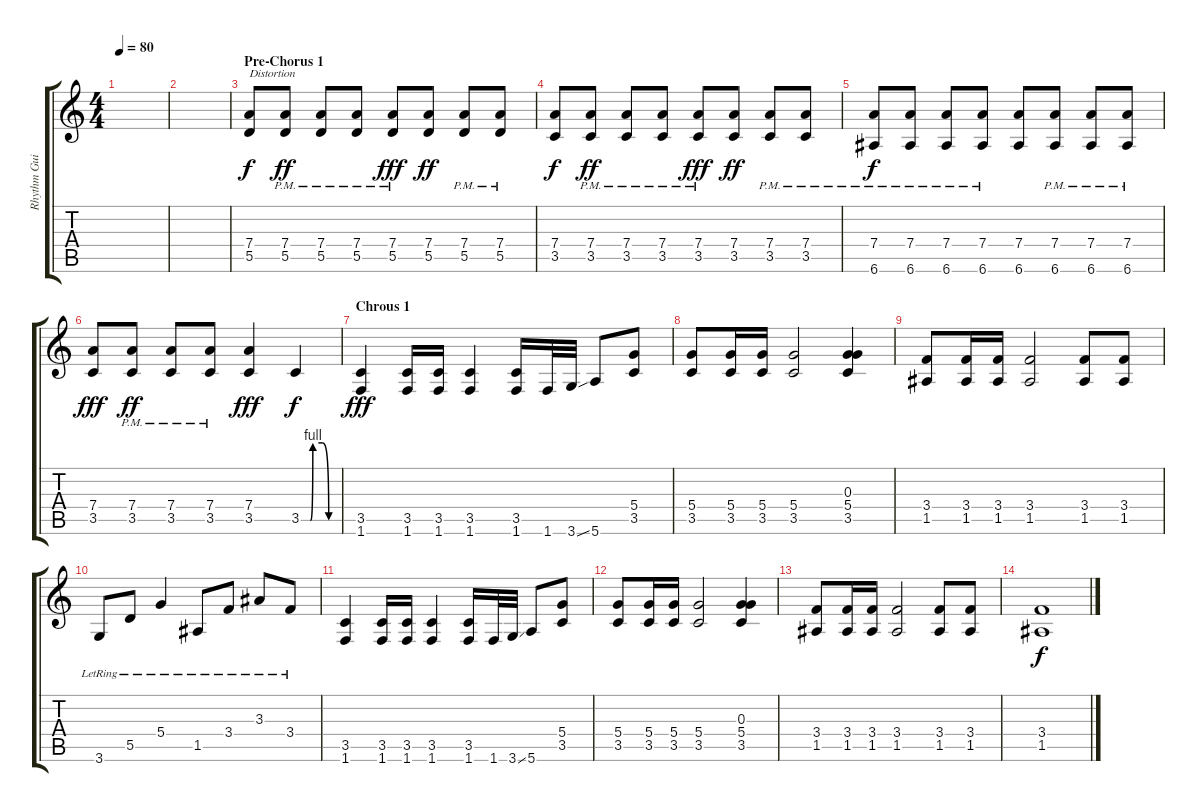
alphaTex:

\track ("Rhythm Guitar" "Rhythm Gui") {instrument distortionguitar}
\staff {score tabs}
\tuning (E4 B3 G3 D3 A2 E2) {hide}
\ts (4 4)
\tempo 80
\clef g2
\ks c
|
|
\section ("" "Pre-Chorus 1")
(7.4 5.5).8{txt "Distortion" instrument distortionguitar} (7.4{pm} 5.5{pm}).8{dy ff} (7.4{pm} 5.5{pm}).8 (7.4{pm} 5.5{pm}).8 (7.4{pm} 5.5{pm}).8{dy fff} (7.4 5.5).8{dy ff} (7.4{pm} 5.5{pm}).8 (7.4{pm} 5.5{pm}).8 |
(7.4 3.5).8{dy f} (7.4{pm} 3.5{pm}).8{dy ff} (7.4{pm} 3.5{pm}).8 (7.4{pm} 3.5{pm}).8 (7.4{pm} 3.5{pm}).8{dy fff} (7.4 3.5).8{dy ff} (7.4{pm} 3.5{pm}).8 (7.4{pm} 3.5{pm}).8 |
(7.4{pm} 6.6{pm}).8{dy f} (7.4{pm} 6.6{pm}).8 (7.4{pm} 6.6{pm}).8 (7.4{pm} 6.6{pm}).8 (7.4 6.6).8 (7.4{pm} 6.6{pm}).8 (7.4{pm} 6.6{pm}).8 (7.4{pm} 6.6{pm}).8 |
(7.4 3.5).8{dy fff instrument distortionguitar} (7.4{pm} 3.5{pm}).8{dy ff} (7.4{pm} 3.5{pm}).8 (7.4{pm} 3.5{pm}).8 (7.4 3.5).4{dy fff} 3.5{be (custom 0 0 15 0 19 4 34 4 45 0 60 0)}.4{dy f} |
\section ("" "Chrous 1")
(3.5 1.6).4{dy fff} (3.5 1.6).16 (3.5 1.6).16 (3.5 1.6).4 (3.5 1.6).16 1.6.32 3.6{ss}.32 5.6.8 (5.4 3.5).8 |
(5.4 3.5).8 (5.4 3.5).16 (5.4 3.5).16 (5.4 3.5).2 (0.3 5.4 3.5).4 |
(3.4 1.5).8 (3.4 1.5).16 (3.4 1.5).16 (3.4 1.5).2 (3.4 1.5).8 (3.4 1.5).8 |
3.6{lr}.8 5.5{lr}.8 5.4{lr}.4 1.5{lr}.8 3.4{lr}.8 3.3{lr}.8 3.4{lr}.8 |
(3.5 1.6).4 (3.5 1.6).16 (3.5 1.6).16 (3.5 1.6).4 (3.5 1.6).16 1.6.32 3.6{ss}.32 5.6.8 (5.4 3.5).8 |
(5.4 3.5).8 (5.4 3.5).16 (5.4 3.5).16 (5.4 3.5).2 (0.3 5.4 3.5).4 |
(3.4 1.5).8 (3.4 1.5).16 (3.4 1.5).16 (3.4 1.5).2 (3.4 1.5).8 (3.4 1.5).8 |
(3.4 1.5).1{dy f}
